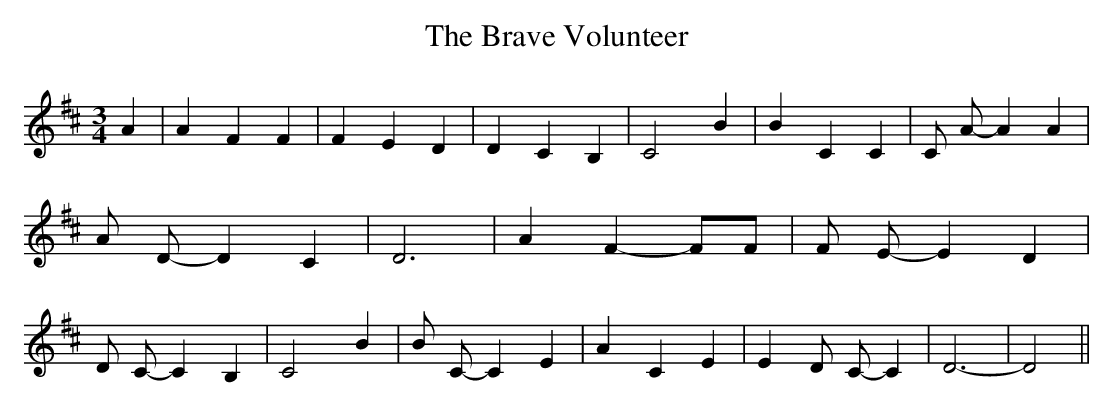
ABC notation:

X:1
T:The Brave Volunteer
M:3/4
L:1/4
K:D
 A| A F F| F E D| D C B,| C2 B| B C C| C/2 A/2- A A| A/2 D/2- D C|\
 D3| A F- F/2F/2| F/2 E/2- E D| D/2 C/2- C B,| C2 B| B/2 C/2- C E|\
 A C E| E D/2 C/2- C| D3-| D2||
